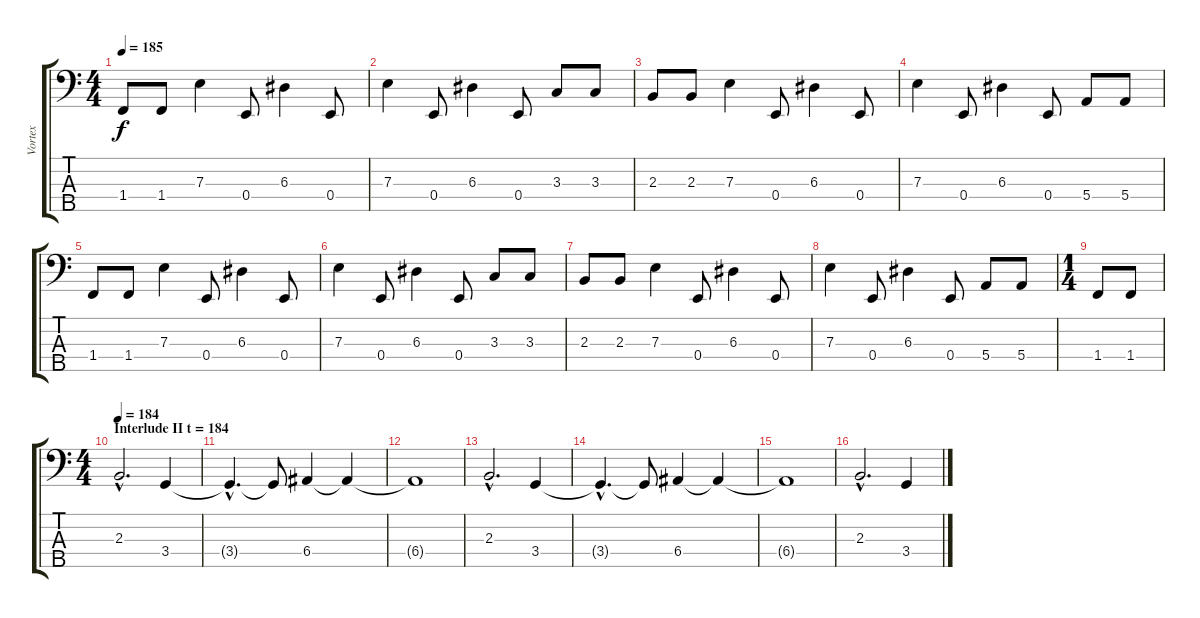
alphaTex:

\track ("Vortex" "Vortex") {instrument electricbassfinger}
\staff {score tabs}
\tuning (G2 D2 A1 E1 B0) {hide}
\ts (4 4)
\tempo 185
\clef f4
\ks c
1.4.8{dy f} 1.4.8 7.3.4 0.4.8 6.3.4 0.4.8 |
7.3.4 0.4.8 6.3.4 0.4.8 3.3.8 3.3.8 |
2.3.8 2.3.8 7.3.4 0.4.8 6.3.4 0.4.8 |
7.3.4 0.4.8 6.3.4 0.4.8 5.4.8 5.4.8 |
1.4.8 1.4.8 7.3.4 0.4.8 6.3.4 0.4.8 |
7.3.4 0.4.8 6.3.4 0.4.8 3.3.8 3.3.8 |
2.3.8 2.3.8 7.3.4 0.4.8 6.3.4 0.4.8 |
7.3.4 0.4.8 6.3.4 0.4.8 5.4.8 5.4.8 |
\ts (1 4)
1.4.8 1.4.8 |
\ts (4 4)
\section ("" "Interlude II t = 184")
\tempo 184
2.3{hac}.2{d} 3.4.4 |
3.4{hac t}.4{d} 3.4{t}.8 6.4.4 6.4{t}.4 |
6.4{t}.1 |
2.3{hac}.2{d} 3.4.4 |
3.4{hac t}.4{d} 3.4{t}.8 6.4.4 6.4{t}.4 |
6.4{t}.1 |
2.3{hac}.2{d} 3.4.4
